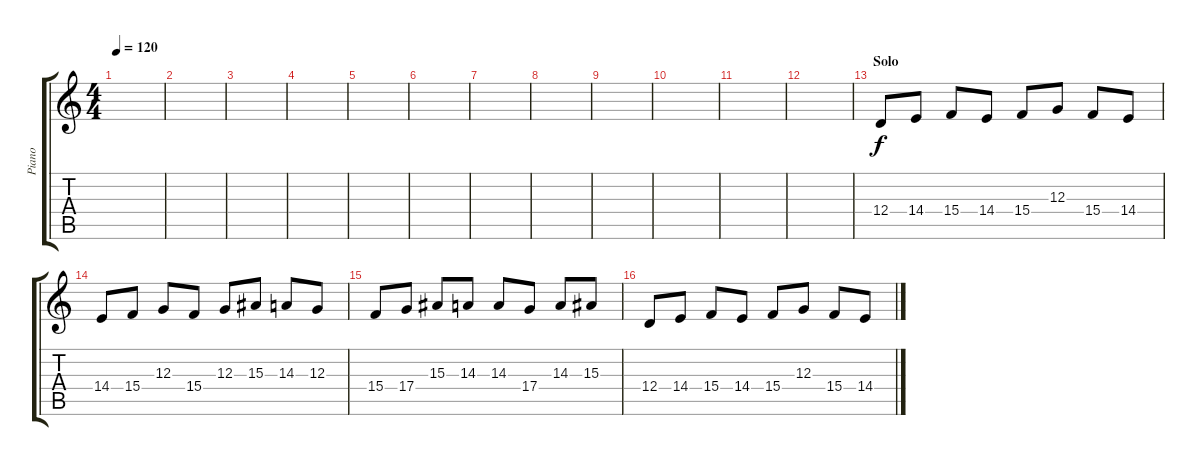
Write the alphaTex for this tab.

\track ("Piano" "Piano") {instrument electricgrandpiano}
\staff {score tabs}
\tuning (E4 B3 G3 D3 A2 D2) {hide}
\ts (4 4)
\tempo 120
\clef g2
\ks c
|
|
|
|
|
|
|
|
|
|
|
|
\section ("" "Solo")
12.4.8 14.4.8 15.4.8 14.4.8 15.4.8 12.3.8 15.4.8 14.4.8 |
14.4.8 15.4.8 12.3.8 15.4.8 12.3.8 15.3.8 14.3.8 12.3.8 |
15.4.8 17.4.8 15.3.8 14.3.8 14.3.8 17.4.8 14.3.8 15.3.8 |
12.4.8 14.4.8 15.4.8 14.4.8 15.4.8 12.3.8 15.4.8 14.4.8
